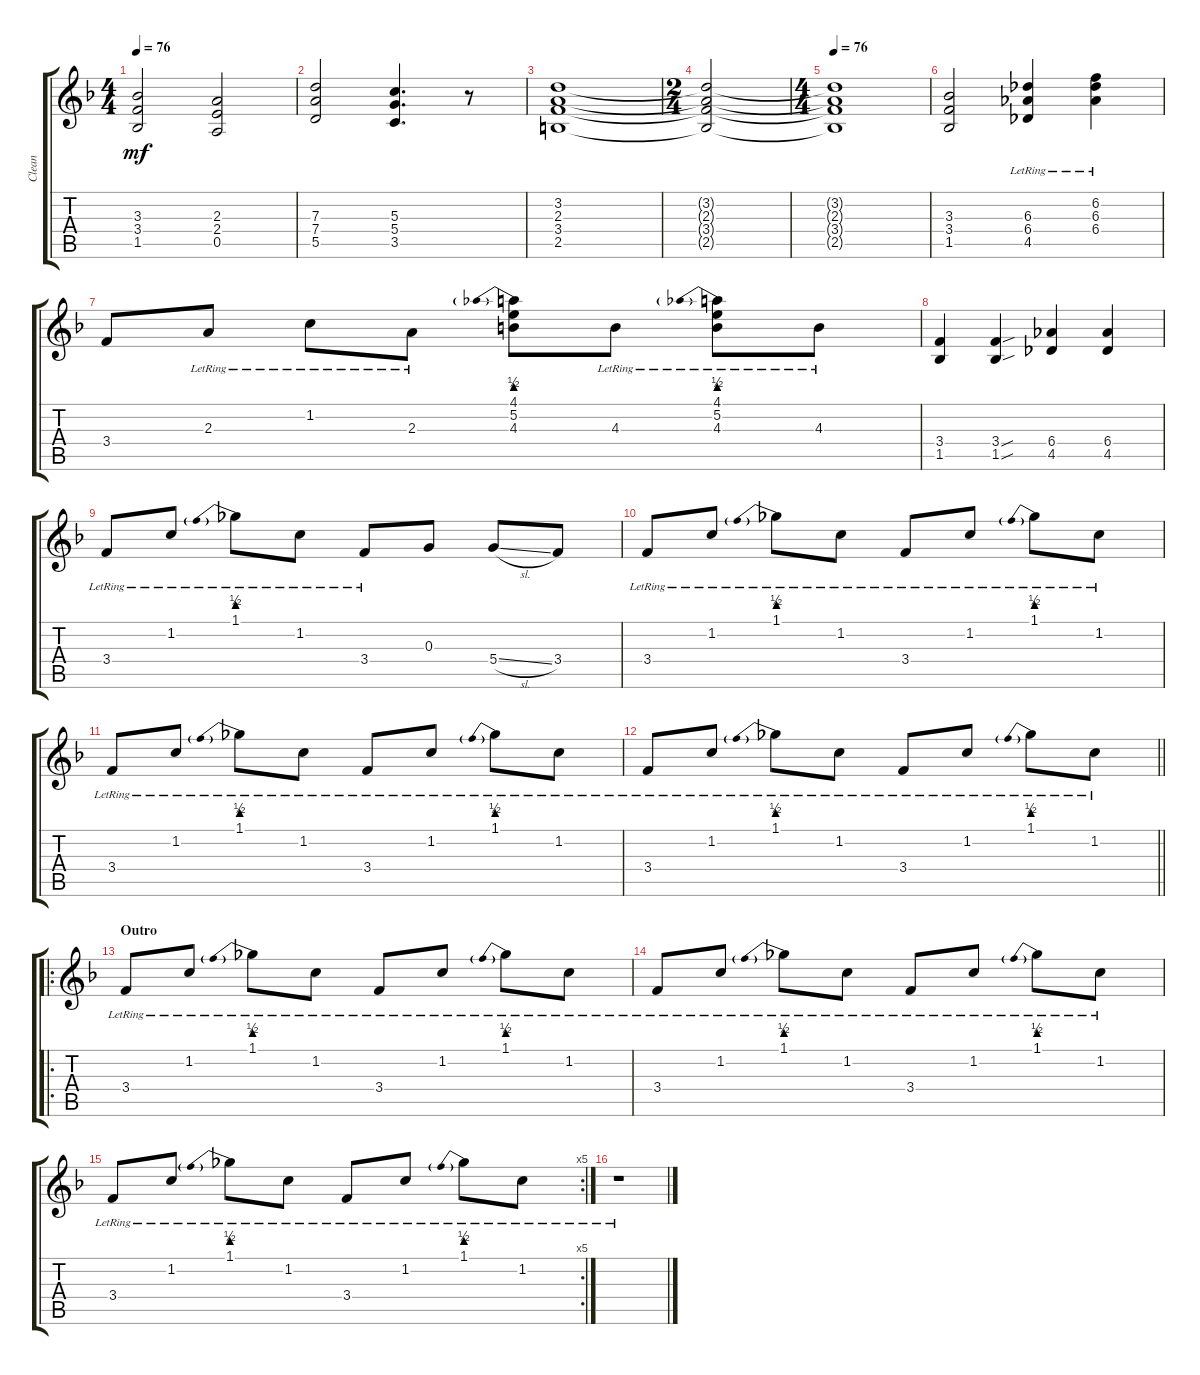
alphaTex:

\track ("Clean" "Clean") {instrument electricguitarclean}
\staff {score tabs}
\tuning (E4 B3 G3 D3 A2 E2) {hide}
\ts (4 4)
\tempo 76
\clef g2
\ks f
(3.3 3.4 1.5).2{dy mf} (2.3 2.4 0.5).2 |
(7.3 7.4 5.5).2 (5.3 5.4 3.5).4{d} r.8 |
(3.2 2.3 3.4 2.5).1 |
\ts (2 4)
(3.2{t} 2.3{t} 3.4{t} 2.5{t}).2 |
\ts (4 4)
\tempo 76
(3.2{t} 2.3{t} 3.4{t} 2.5{t}).1 |
(3.3 3.4 1.5).2 (6.3{lr} 6.4{lr} 4.5{lr}).4 (6.2{lr} 6.3{lr} 6.4{lr}).4 |
3.4.8 2.3{lr}.8 1.2{lr}.8 2.3{lr}.8 (4.1{be (prebend 0 2 60 2)} 5.2 4.3).8 4.3{lr}.8 (4.1{be (prebend 0 2 60 2) lr} 5.2{lr} 4.3{lr}).8 4.3{lr}.8 |
(3.4 1.5).4 (3.4{sou} 1.5{sou}).4 (6.4 4.5).4 (6.4 4.5).4 |
3.4{lr}.8 1.2{lr}.8 1.1{be (prebend 0 2 60 2) lr}.8 1.2{lr}.8 3.4{lr}.8 0.3.8 5.4{sl}.8 3.4.8 |
3.4{lr}.8 1.2{lr}.8 1.1{be (prebend 0 2 60 2) lr}.8 1.2{lr}.8 3.4{lr}.8 1.2{lr}.8 1.1{be (prebend 0 2 60 2) lr}.8 1.2{lr}.8 |
3.4{lr}.8 1.2{lr}.8 1.1{be (prebend 0 2 60 2) lr}.8 1.2{lr}.8 3.4{lr}.8 1.2{lr}.8 1.1{be (prebend 0 2 60 2) lr}.8 1.2{lr}.8 |
\barLineRight lightlight
3.4{lr}.8 1.2{lr}.8 1.1{be (prebend 0 2 60 2) lr}.8 1.2{lr}.8 3.4{lr}.8 1.2{lr}.8 1.1{be (prebend 0 2 60 2) lr}.8 1.2{lr}.8 |
\ro
\section ("" "Outro")
3.4{lr}.8 1.2{lr}.8 1.1{be (prebend 0 2 60 2) lr}.8 1.2{lr}.8 3.4{lr}.8 1.2{lr}.8 1.1{be (prebend 0 2 60 2) lr}.8 1.2{lr}.8 |
3.4{lr}.8 1.2{lr}.8 1.1{be (prebend 0 2 60 2) lr}.8 1.2{lr}.8 3.4{lr}.8 1.2{lr}.8 1.1{be (prebend 0 2 60 2) lr}.8 1.2{lr}.8 |
\rc 5
3.4{lr}.8 1.2{lr}.8 1.1{be (prebend 0 2 60 2) lr}.8 1.2{lr}.8 3.4{lr}.8 1.2{lr}.8 1.1{be (prebend 0 2 60 2) lr}.8 1.2{lr}.8 |
r.1
